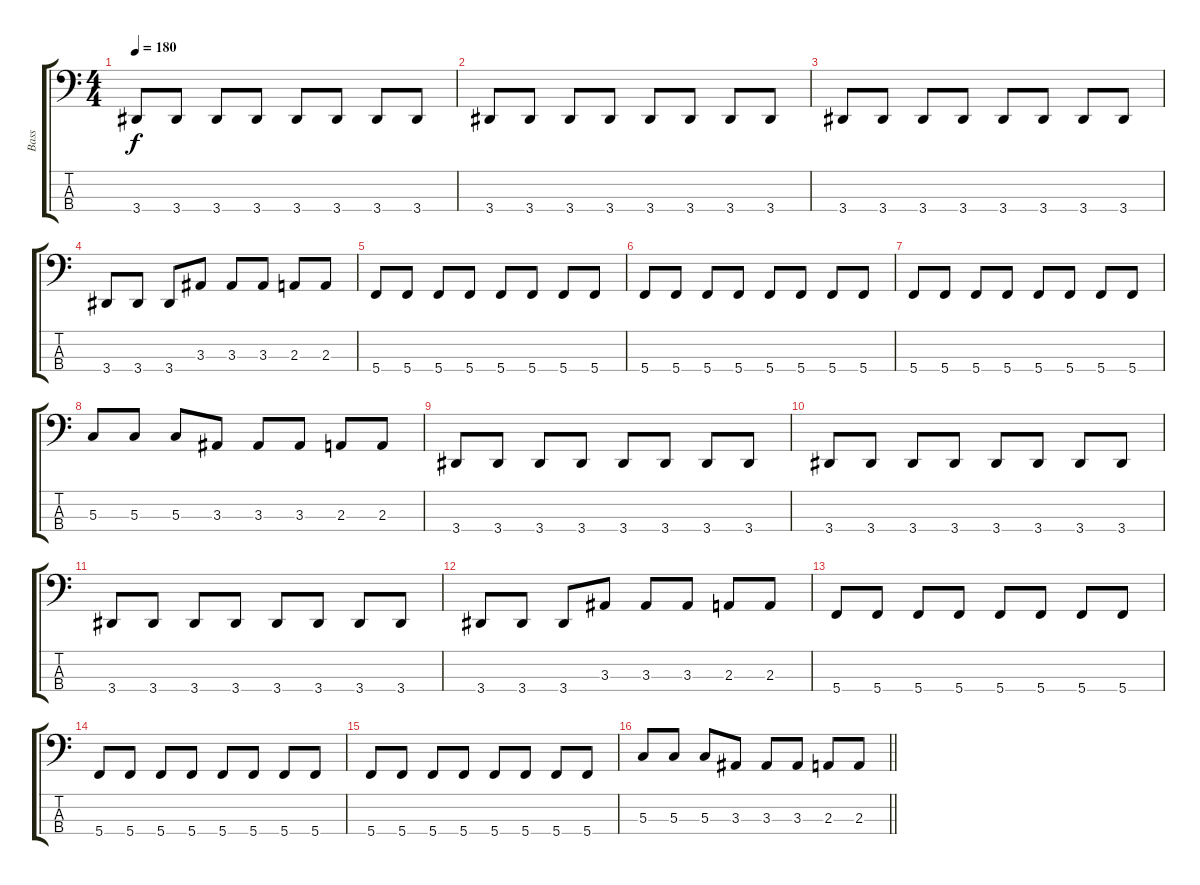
\track ("Bass" "Bass") {instrument electricbasspick}
\staff {score tabs}
\tuning (F2 C2 G1 C1) {hide}
\ts (4 4)
\tempo 180
\clef f4
\ks c
3.4.8{dy f} 3.4.8 3.4.8 3.4.8 3.4.8 3.4.8 3.4.8 3.4.8 |
3.4.8 3.4.8 3.4.8 3.4.8 3.4.8 3.4.8 3.4.8 3.4.8 |
3.4.8 3.4.8 3.4.8 3.4.8 3.4.8 3.4.8 3.4.8 3.4.8 |
3.4.8 3.4.8 3.4.8 3.3.8 3.3.8 3.3.8 2.3.8 2.3.8 |
5.4.8 5.4.8 5.4.8 5.4.8 5.4.8 5.4.8 5.4.8 5.4.8 |
5.4.8 5.4.8 5.4.8 5.4.8 5.4.8 5.4.8 5.4.8 5.4.8 |
5.4.8 5.4.8 5.4.8 5.4.8 5.4.8 5.4.8 5.4.8 5.4.8 |
5.3.8 5.3.8 5.3.8 3.3.8 3.3.8 3.3.8 2.3.8 2.3.8 |
3.4.8 3.4.8 3.4.8 3.4.8 3.4.8 3.4.8 3.4.8 3.4.8 |
3.4.8 3.4.8 3.4.8 3.4.8 3.4.8 3.4.8 3.4.8 3.4.8 |
3.4.8 3.4.8 3.4.8 3.4.8 3.4.8 3.4.8 3.4.8 3.4.8 |
3.4.8 3.4.8 3.4.8 3.3.8 3.3.8 3.3.8 2.3.8 2.3.8 |
5.4.8 5.4.8 5.4.8 5.4.8 5.4.8 5.4.8 5.4.8 5.4.8 |
5.4.8 5.4.8 5.4.8 5.4.8 5.4.8 5.4.8 5.4.8 5.4.8 |
5.4.8 5.4.8 5.4.8 5.4.8 5.4.8 5.4.8 5.4.8 5.4.8 |
\barLineRight lightlight
5.3.8 5.3.8 5.3.8 3.3.8 3.3.8 3.3.8 2.3.8 2.3.8
